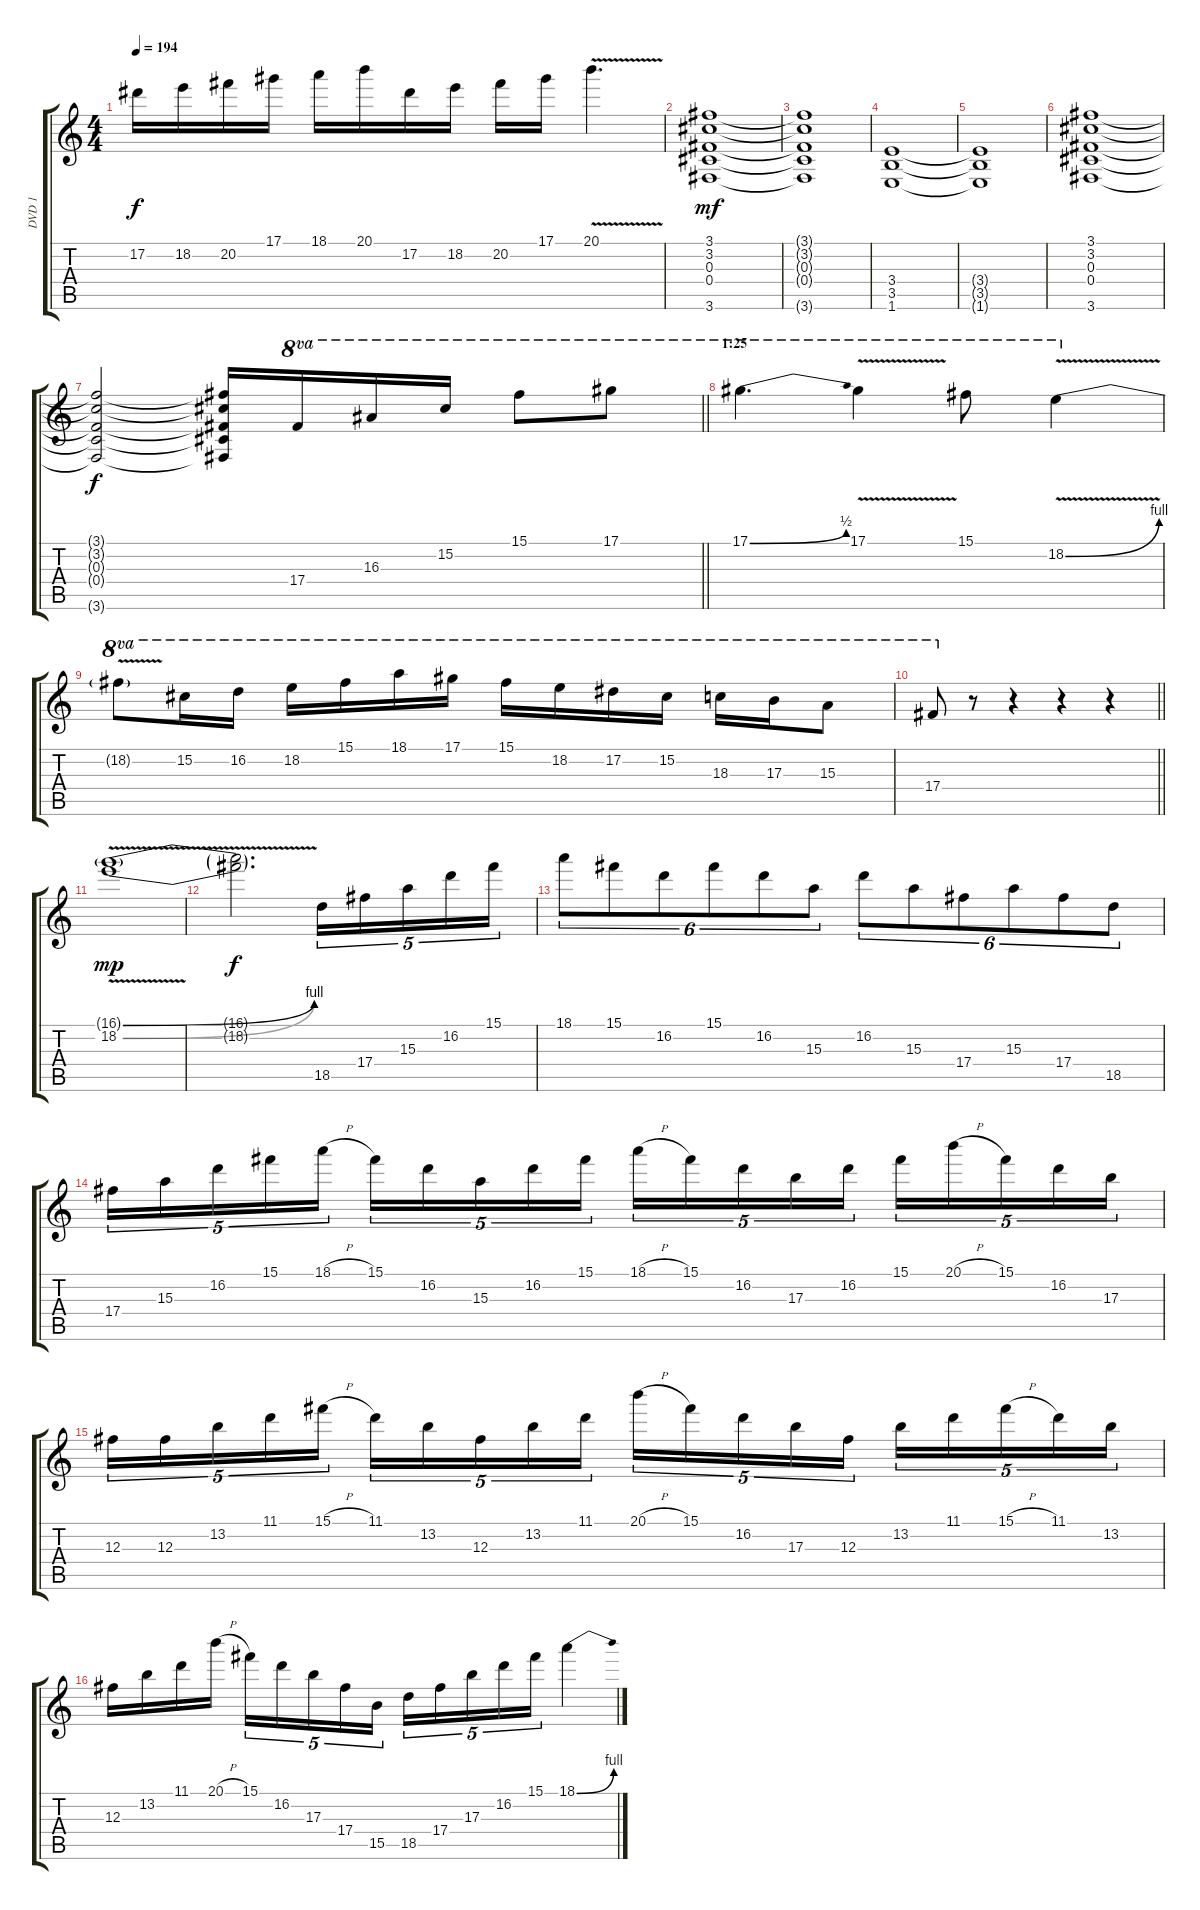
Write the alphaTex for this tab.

\track ("DVD 1" "DVD 1") {mute instrument overdrivenguitar}
\staff {score tabs}
\tuning (Eb4 Bb3 Gb3 Db3 Ab2 Eb2) {hide}
\ts (4 4)
\tempo 194
\clef g2
\ks c
17.2.16{dy f} 18.2.16 20.2.16 17.1.16 18.1.16 20.1.16 17.2.16 18.2.16 20.2.16 17.1.16 20.1{v}.4{d} |
(3.1 3.2 0.3 0.4 3.6).1{dy mf} |
(3.1{t} 3.2{t} 0.3{t} 0.4{t} 3.6{t}).1 |
(3.4 3.5 1.6).1 |
(3.4{t} 3.5{t} 1.6{t}).1 |
(3.1 3.2 0.3 0.4 3.6).1 |
\barLineRight lightlight
(3.1{t} 3.2{t} 0.3{t} 0.4{t} 3.6{t}).2{dy f} (3.1{t} 3.2{t} 0.3{t} 0.4{t} 3.6{t}).16 17.4.16{ot 8va} 16.3.16{ot 8va} 15.2.16{ot 8va} 15.1.8{ot 8va} 17.1.8{ot 8va} |
\section ("" "1:25")
17.1{be (bend 0 0 60 2)}.4{d ot 8va} 17.1{v}.4{ot 8va} 15.1.8{ot 8va} 18.2{be (bend 0 0 60 4) v}.4{ot 8va} |
18.2{t}.8{ot 8va} 15.2.16{ot 8va} 16.2.16{ot 8va} 18.2.16{ot 8va} 15.1.16{ot 8va} 18.1.16{ot 8va} 17.1.16{ot 8va} 15.1.16{ot 8va} 18.2.16{ot 8va} 17.2.16{ot 8va} 15.2.16{ot 8va} 18.3.16{ot 8va} 17.3.16{ot 8va} 15.3.8{ot 8va} |
\barLineRight lightlight
17.4.8{ot 8va} r.8 r.4 r.4 r.4 |
(16.1{be (bend 0 0 60 4) g} 18.2{be (bend 0 0 60 4) v}).1{dy mp} |
(16.1{t} 18.2{t}).2{d dy f} 18.5.16{tu (5 4)} 17.4.16{tu (5 4)} 15.3.16{tu (5 4)} 16.2.16{tu (5 4)} 15.1.16{tu (5 4)} |
18.1.8{tu (6 4)} 15.1.8{tu (6 4)} 16.2.8{tu (6 4)} 15.1.8{tu (6 4)} 16.2.8{tu (6 4)} 15.3.8{tu (6 4)} 16.2.8{tu (6 4)} 15.3.8{tu (6 4)} 17.4.8{tu (6 4)} 15.3.8{tu (6 4)} 17.4.8{tu (6 4)} 18.5.8{tu (6 4)} |
17.4.16{tu (5 4)} 15.3.16{tu (5 4)} 16.2.16{tu (5 4)} 15.1.16{tu (5 4)} 18.1{h}.16{tu (5 4)} 15.1.16{tu (5 4)} 16.2.16{tu (5 4)} 15.3.16{tu (5 4)} 16.2.16{tu (5 4)} 15.1.16{tu (5 4)} 18.1{h}.16{tu (5 4)} 15.1.16{tu (5 4)} 16.2.16{tu (5 4)} 17.3.16{tu (5 4)} 16.2.16{tu (5 4)} 15.1.16{tu (5 4)} 20.1{h}.16{tu (5 4)} 15.1.16{tu (5 4)} 16.2.16{tu (5 4)} 17.3.16{tu (5 4)} |
12.3.16{tu (5 4)} 12.3.16{tu (5 4)} 13.2.16{tu (5 4)} 11.1.16{tu (5 4)} 15.1{h}.16{tu (5 4)} 11.1.16{tu (5 4)} 13.2.16{tu (5 4)} 12.3.16{tu (5 4)} 13.2.16{tu (5 4)} 11.1.16{tu (5 4)} 20.1{h}.16{tu (5 4)} 15.1.16{tu (5 4)} 16.2.16{tu (5 4)} 17.3.16{tu (5 4)} 12.3.16{tu (5 4)} 13.2.16{tu (5 4)} 11.1.16{tu (5 4)} 15.1{h}.16{tu (5 4)} 11.1.16{tu (5 4)} 13.2.16{tu (5 4)} |
12.3.16 13.2.16 11.1.16 20.1{h}.16 15.1.16{tu (5 4)} 16.2.16{tu (5 4)} 17.3.16{tu (5 4)} 17.4.16{tu (5 4)} 15.5.16{tu (5 4)} 18.5.16{tu (5 4)} 17.4.16{tu (5 4)} 17.3.16{tu (5 4)} 16.2.16{tu (5 4)} 15.1.16{tu (5 4)} 18.1{be (bend 0 0 60 4)}.4
